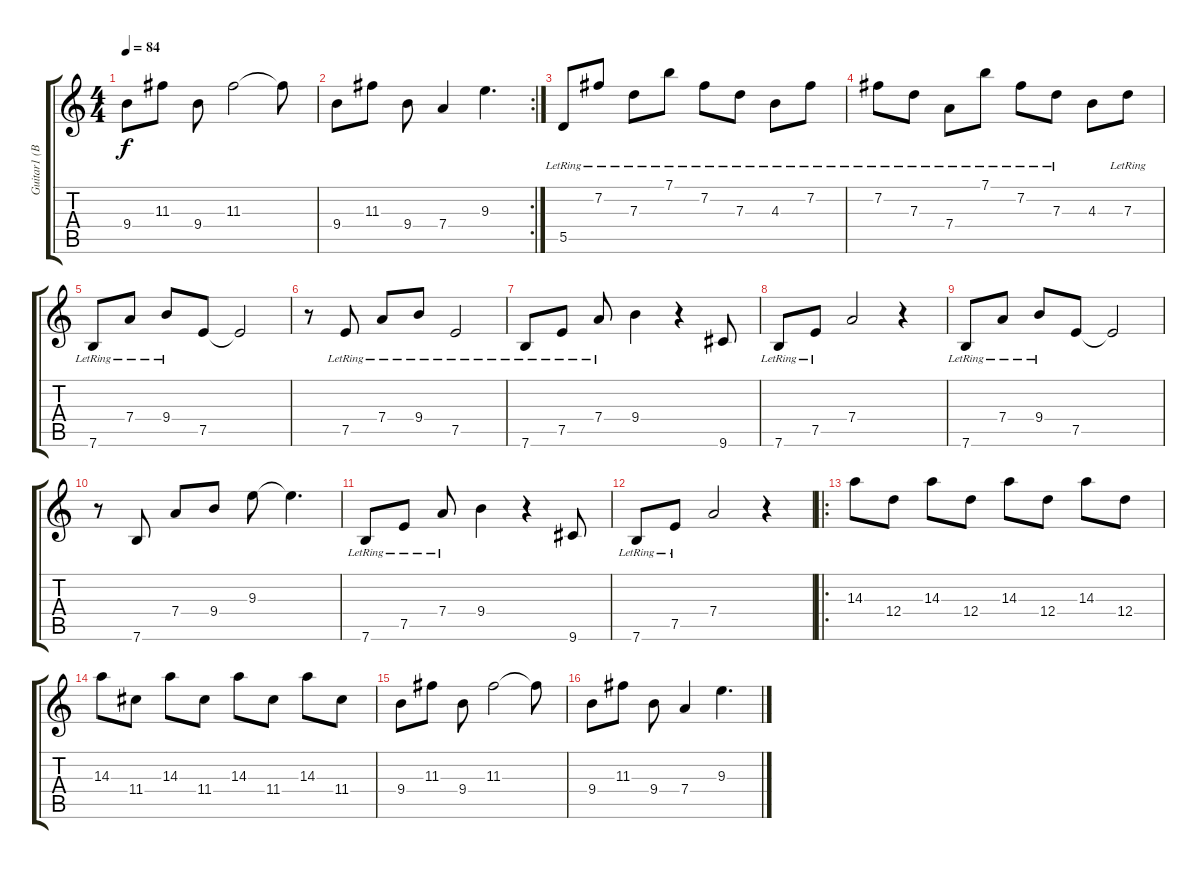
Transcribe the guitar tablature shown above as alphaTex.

\track ("Guitar1 (Bo)" "Guitar1 (B") {instrument acousticguitarnylon}
\staff {score tabs}
\tuning (E4 B3 G3 D3 A2 E2) {hide}
\ts (4 4)
\tempo 84
\clef g2
\ks c
9.4.8{dy f} 11.3.8 9.4.8 11.3.2 11.3{t}.8 |
\rc 2
9.4.8 11.3.8 9.4.8 7.4.4 9.3.4{d} |
5.5{lr}.8 7.2{lr}.8 7.3{lr}.8 7.1{lr}.8 7.2{lr}.8 7.3{lr}.8 4.3{lr}.8 7.2{lr}.8 |
7.2{lr}.8 7.3{lr}.8 7.4{lr}.8 7.1{lr}.8 7.2{lr}.8 7.3{lr}.8 4.3.8 7.3{lr}.8 |
7.6{lr}.8 7.4{lr}.8 9.4{lr}.8 7.5.8 7.5{t}.2 |
r.8 7.5{lr}.8 7.4{lr}.8 9.4{lr}.8 7.5{lr}.2 |
7.6{lr}.8 7.5{lr}.8 7.4{lr}.8 9.4.4 r.4 9.6.8 |
7.6{lr}.8 7.5{lr}.8 7.4.2 r.4 |
7.6{lr}.8 7.4{lr}.8 9.4{lr}.8 7.5.8 7.5{t}.2 |
r.8 7.6.8 7.4.8 9.4.8 9.3.8 9.3{t}.4{d} |
7.6{lr}.8 7.5{lr}.8 7.4{lr}.8 9.4.4 r.4 9.6.8 |
7.6{lr}.8 7.5{lr}.8 7.4.2 r.4 |
\ro
14.3.8 12.4.8 14.3.8 12.4.8 14.3.8 12.4.8 14.3.8 12.4.8 |
14.3.8 11.4.8 14.3.8 11.4.8 14.3.8 11.4.8 14.3.8 11.4.8 |
9.4.8 11.3.8 9.4.8 11.3.2 11.3{t}.8 |
9.4.8 11.3.8 9.4.8 7.4.4 9.3.4{d}
